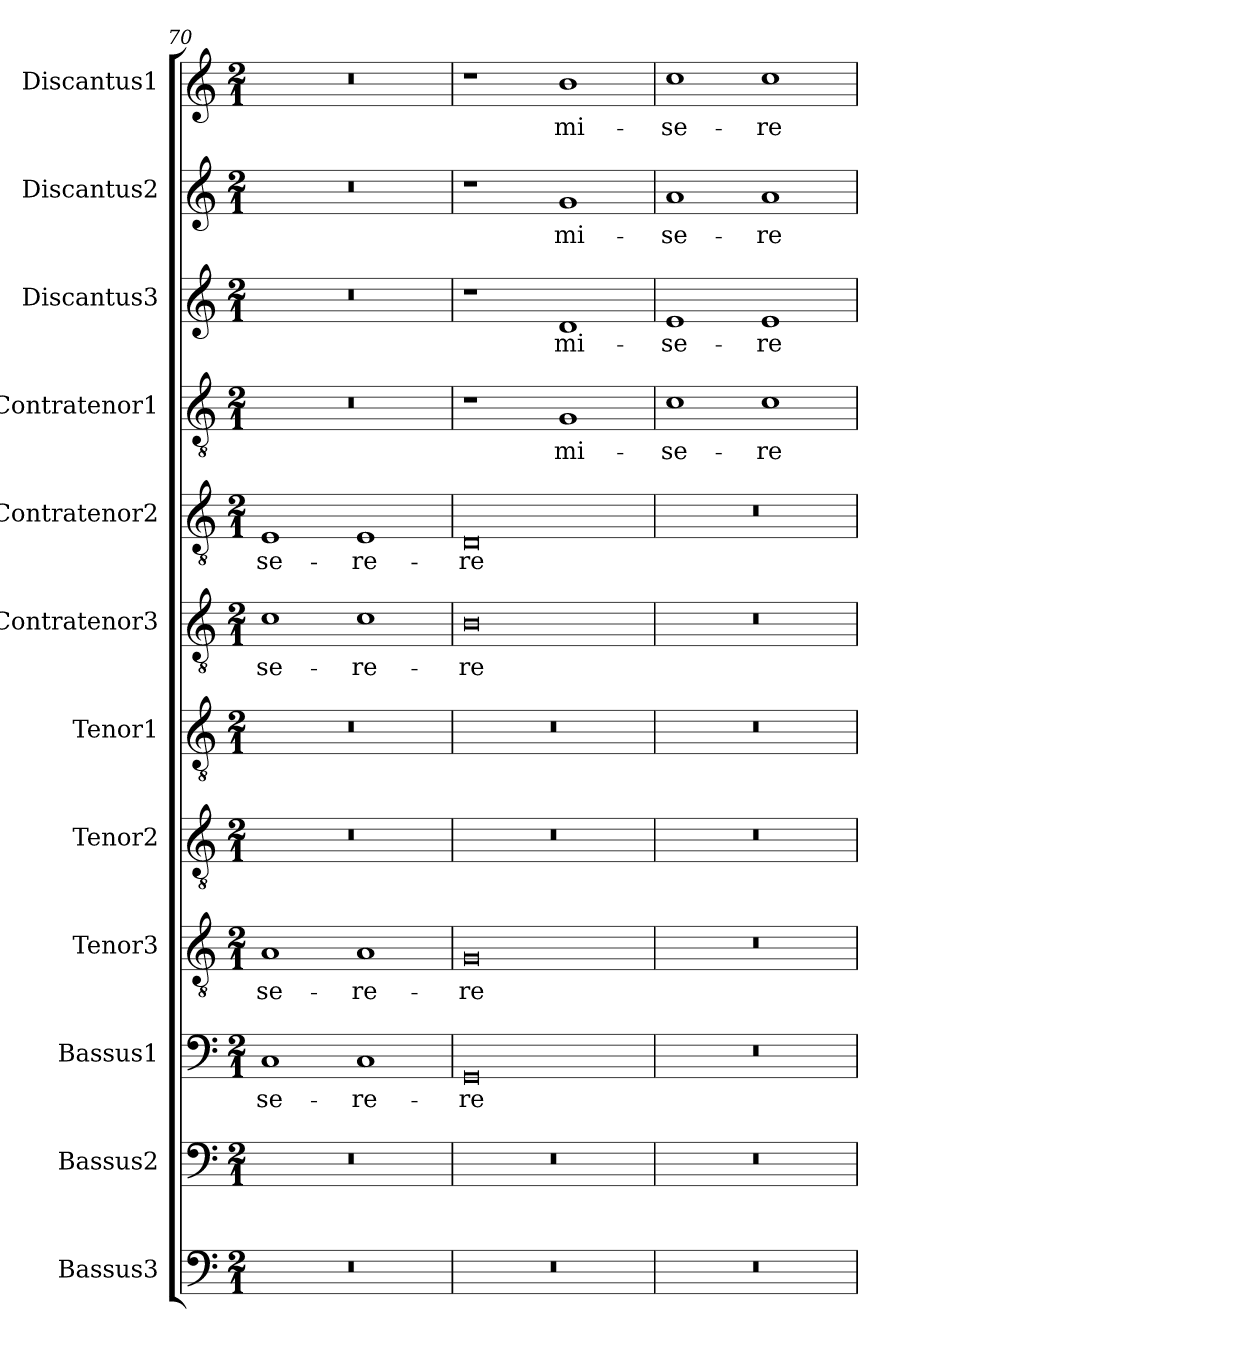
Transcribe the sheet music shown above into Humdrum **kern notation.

**kern	**kern	**kern	**text	**kern	**text	**kern	**kern	**kern	**text	**kern	**text	**kern	**text	**kern	**text	**kern	**text	**kern	**text
*part12	*part11	*part10	*part10	*part9	*part9	*part8	*part7	*part6	*part6	*part5	*part5	*part4	*part4	*part3	*part3	*part2	*part2	*part1	*part1
*staff12	*staff11	*staff10	*staff10	*staff9	*staff9	*staff8	*staff7	*staff6	*staff6	*staff5	*staff5	*staff4	*staff4	*staff3	*staff3	*staff2	*staff2	*staff1	*staff1
*I"Bassus3	*I"Bassus2	*I"Bassus1	*	*I"Tenor3	*	*I"Tenor2	*I"Tenor1	*I"Contratenor3	*	*I"Contratenor2	*	*I"Contratenor1	*	*I"Discantus3	*	*I"Discantus2	*	*I"Discantus1	*
*I'B3	*I'B2	*I'B1	*	*I'T3	*	*I'T2	*I'T1	*I'Ct3	*	*I'Ct2	*	*I'Ct1	*	*I'D3	*	*I'D2	*	*I'D1	*
*clefF4	*clefF4	*clefF4	*	*clefGv2	*	*clefGv2	*clefGv2	*clefGv2	*	*clefGv2	*	*clefGv2	*	*clefG2	*	*clefG2	*	*clefG2	*
*k[]	*k[]	*k[]	*	*k[]	*	*k[]	*k[]	*k[]	*	*k[]	*	*k[]	*	*k[]	*	*k[]	*	*k[]	*
*M2/1	*M2/1	*M2/1	*	*M2/1	*	*M2/1	*M2/1	*M2/1	*	*M2/1	*	*M2/1	*	*M2/1	*	*M2/1	*	*M2/1	*
=70	=70	=70	=70	=70	=70	=70	=70	=70	=70	=70	=70	=70	=70	=70	=70	=70	=70	=70	=70
0r	0r	1C/	-se-	1A/	-se-	0r	0r	1c\	-se-	1E/	-se-	0r	.	0r	.	0r	.	0r	.
.	.	1C/	-re-	1A/	-re-	.	.	1c\	-re-	1E/	-re-	.	.	.	.	.	.	.	.
=71	=71	=71	=71	=71	=71	=71	=71	=71	=71	=71	=71	=71	=71	=71	=71	=71	=71	=71	=71
0r	0r	0GG/	-re	0G/	-re	0r	0r	0B\	-re	0D/	-re	1r	.	1r	.	1r	.	1r	.
.	.	.	.	.	.	.	.	.	.	.	.	1G/	mi-	1d/	mi-	1g/	mi-	1b\	mi-
=72	=72	=72	=72	=72	=72	=72	=72	=72	=72	=72	=72	=72	=72	=72	=72	=72	=72	=72	=72
0r	0r	0r	.	0r	.	0r	0r	0r	.	0r	.	1c\	-se-	1e/	-se-	1a/	-se-	1cc\	-se-
.	.	.	.	.	.	.	.	.	.	.	.	1c\	-re-	1e/	-re-	1a/	-re-	1cc\	-re-
=	=	=	=	=	=	=	=	=	=	=	=	=	=	=	=	=	=	=	=
*-	*-	*-	*-	*-	*-	*-	*-	*-	*-	*-	*-	*-	*-	*-	*-	*-	*-	*-	*-
